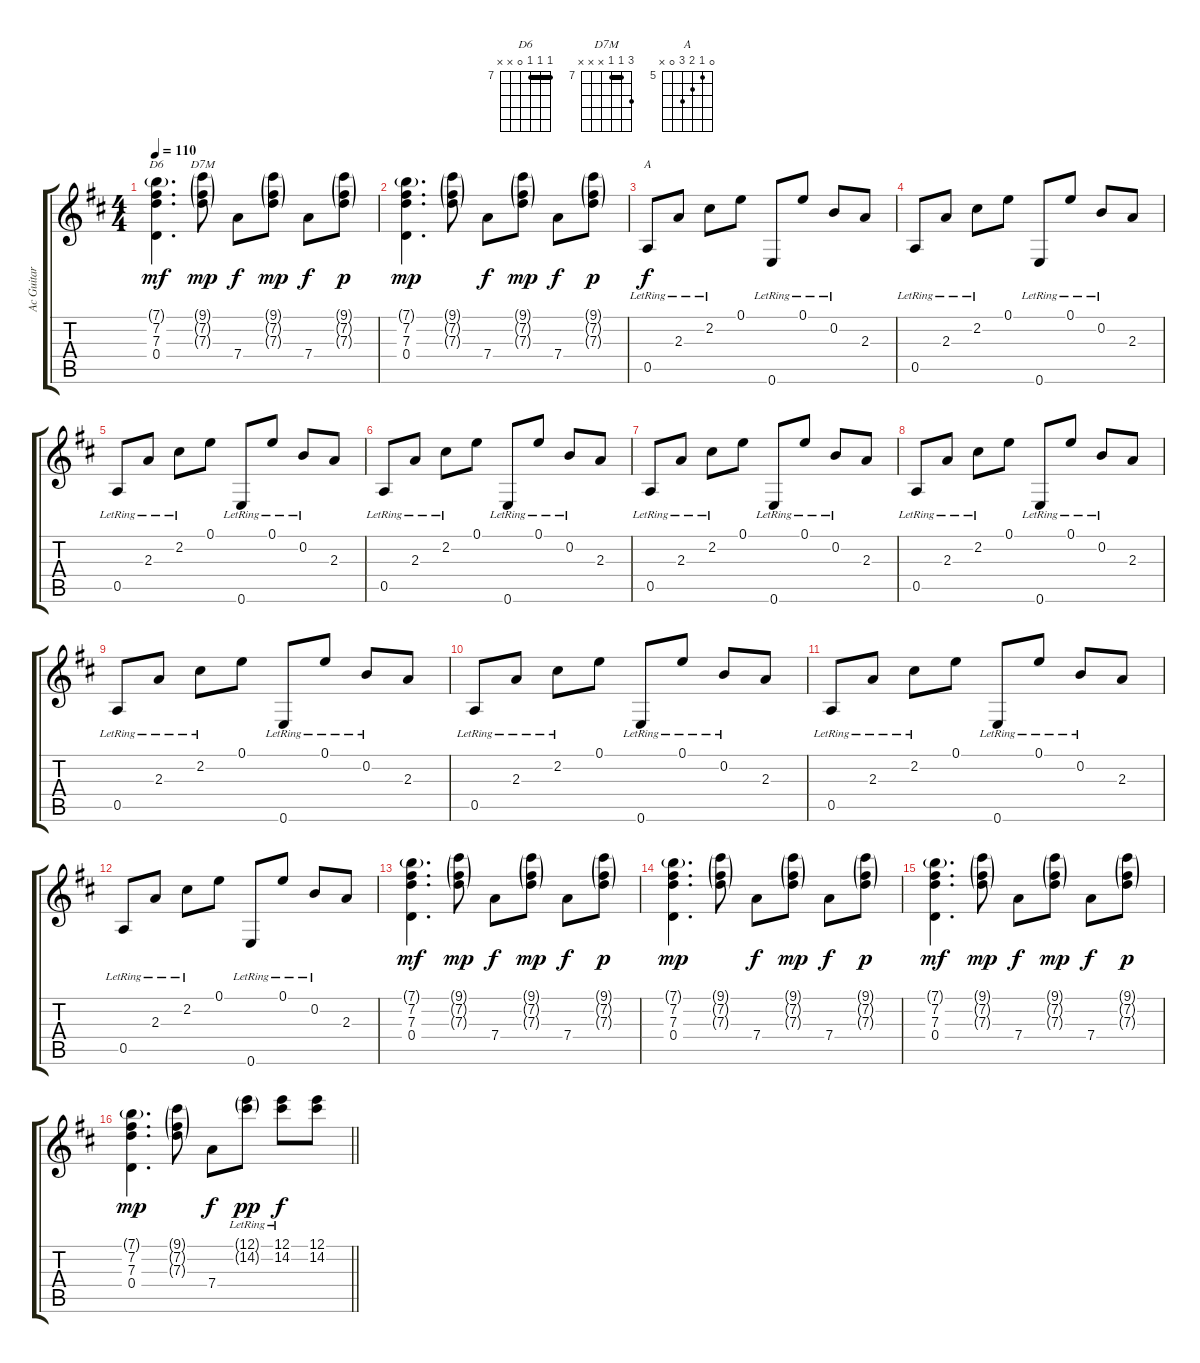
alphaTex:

\track ("Ac Guitar" "Ac Guitar") {instrument acousticguitarsteel}
\staff {score tabs}
\tuning (E4 B3 G3 D3 A2 E2) {hide}
\chord ("D6" 7 7 7 0 x x) {firstfret 7 barre 7}
\chord ("D7M" 9 7 7 x x x) {firstfret 7 barre 7}
\chord ("A" 0 5 6 7 0 x) {firstfret 5}
\ts (4 4)
\tempo 110
\clef g2
\ks d
(7.1{g} 7.2 7.3 0.4).4{d ch "D6" dy mf} (9.1{g} 7.2{g} 7.3{g}).8{ch "D7M" dy mp} 7.4.8{dy f} (9.1{g} 7.2{g} 7.3{g}).8{dy mp} 7.4.8{dy f} (9.1{g} 7.2{g} 7.3{g}).8{dy p} |
(7.1{g} 7.2 7.3 0.4).4{d dy mp} (9.1{g} 7.2{g} 7.3{g}).8 7.4.8{dy f} (9.1{g} 7.2{g} 7.3{g}).8{dy mp} 7.4.8{dy f} (9.1{g} 7.2{g} 7.3{g}).8{dy p} |
0.5{lr}.8{ch "A" dy f} 2.3{lr}.8 2.2{lr}.8 0.1.8 0.6{lr}.8 0.1{lr}.8 0.2{lr}.8 2.3.8 |
0.5{lr}.8 2.3{lr}.8 2.2{lr}.8 0.1.8 0.6{lr}.8 0.1{lr}.8 0.2{lr}.8 2.3.8 |
0.5{lr}.8 2.3{lr}.8 2.2{lr}.8 0.1.8 0.6{lr}.8 0.1{lr}.8 0.2{lr}.8 2.3.8 |
0.5{lr}.8 2.3{lr}.8 2.2{lr}.8 0.1.8 0.6{lr}.8 0.1{lr}.8 0.2{lr}.8 2.3.8 |
0.5{lr}.8 2.3{lr}.8 2.2{lr}.8 0.1.8 0.6{lr}.8 0.1{lr}.8 0.2{lr}.8 2.3.8 |
0.5{lr}.8 2.3{lr}.8 2.2{lr}.8 0.1.8 0.6{lr}.8 0.1{lr}.8 0.2{lr}.8 2.3.8 |
0.5{lr}.8 2.3{lr}.8 2.2{lr}.8 0.1.8 0.6{lr}.8 0.1{lr}.8 0.2{lr}.8 2.3.8 |
0.5{lr}.8 2.3{lr}.8 2.2{lr}.8 0.1.8 0.6{lr}.8 0.1{lr}.8 0.2{lr}.8 2.3.8 |
0.5{lr}.8 2.3{lr}.8 2.2{lr}.8 0.1.8 0.6{lr}.8 0.1{lr}.8 0.2{lr}.8 2.3.8 |
0.5{lr}.8 2.3{lr}.8 2.2{lr}.8 0.1.8 0.6{lr}.8 0.1{lr}.8 0.2{lr}.8 2.3.8 |
(7.1{g} 7.2 7.3 0.4).4{d dy mf} (9.1{g} 7.2{g} 7.3{g}).8{dy mp} 7.4.8{dy f} (9.1{g} 7.2{g} 7.3{g}).8{dy mp} 7.4.8{dy f} (9.1{g} 7.2{g} 7.3{g}).8{dy p} |
(7.1{g} 7.2 7.3 0.4).4{d dy mp} (9.1{g} 7.2{g} 7.3{g}).8 7.4.8{dy f} (9.1{g} 7.2{g} 7.3{g}).8{dy mp} 7.4.8{dy f} (9.1{g} 7.2{g} 7.3{g}).8{dy p} |
(7.1{g} 7.2 7.3 0.4).4{d dy mf} (9.1{g} 7.2{g} 7.3{g}).8{dy mp} 7.4.8{dy f} (9.1{g} 7.2{g} 7.3{g}).8{dy mp} 7.4.8{dy f} (9.1{g} 7.2{g} 7.3{g}).8{dy p} |
\barLineRight lightlight
(7.1{g} 7.2 7.3 0.4).4{d dy mp} (9.1{g} 7.2{g} 7.3{g}).8 7.4.8{dy f} (12.1{g lr} 14.2{g lr}).8{dy pp} (12.1{lr} 14.2{lr}).8{dy f} (12.1 14.2).8
